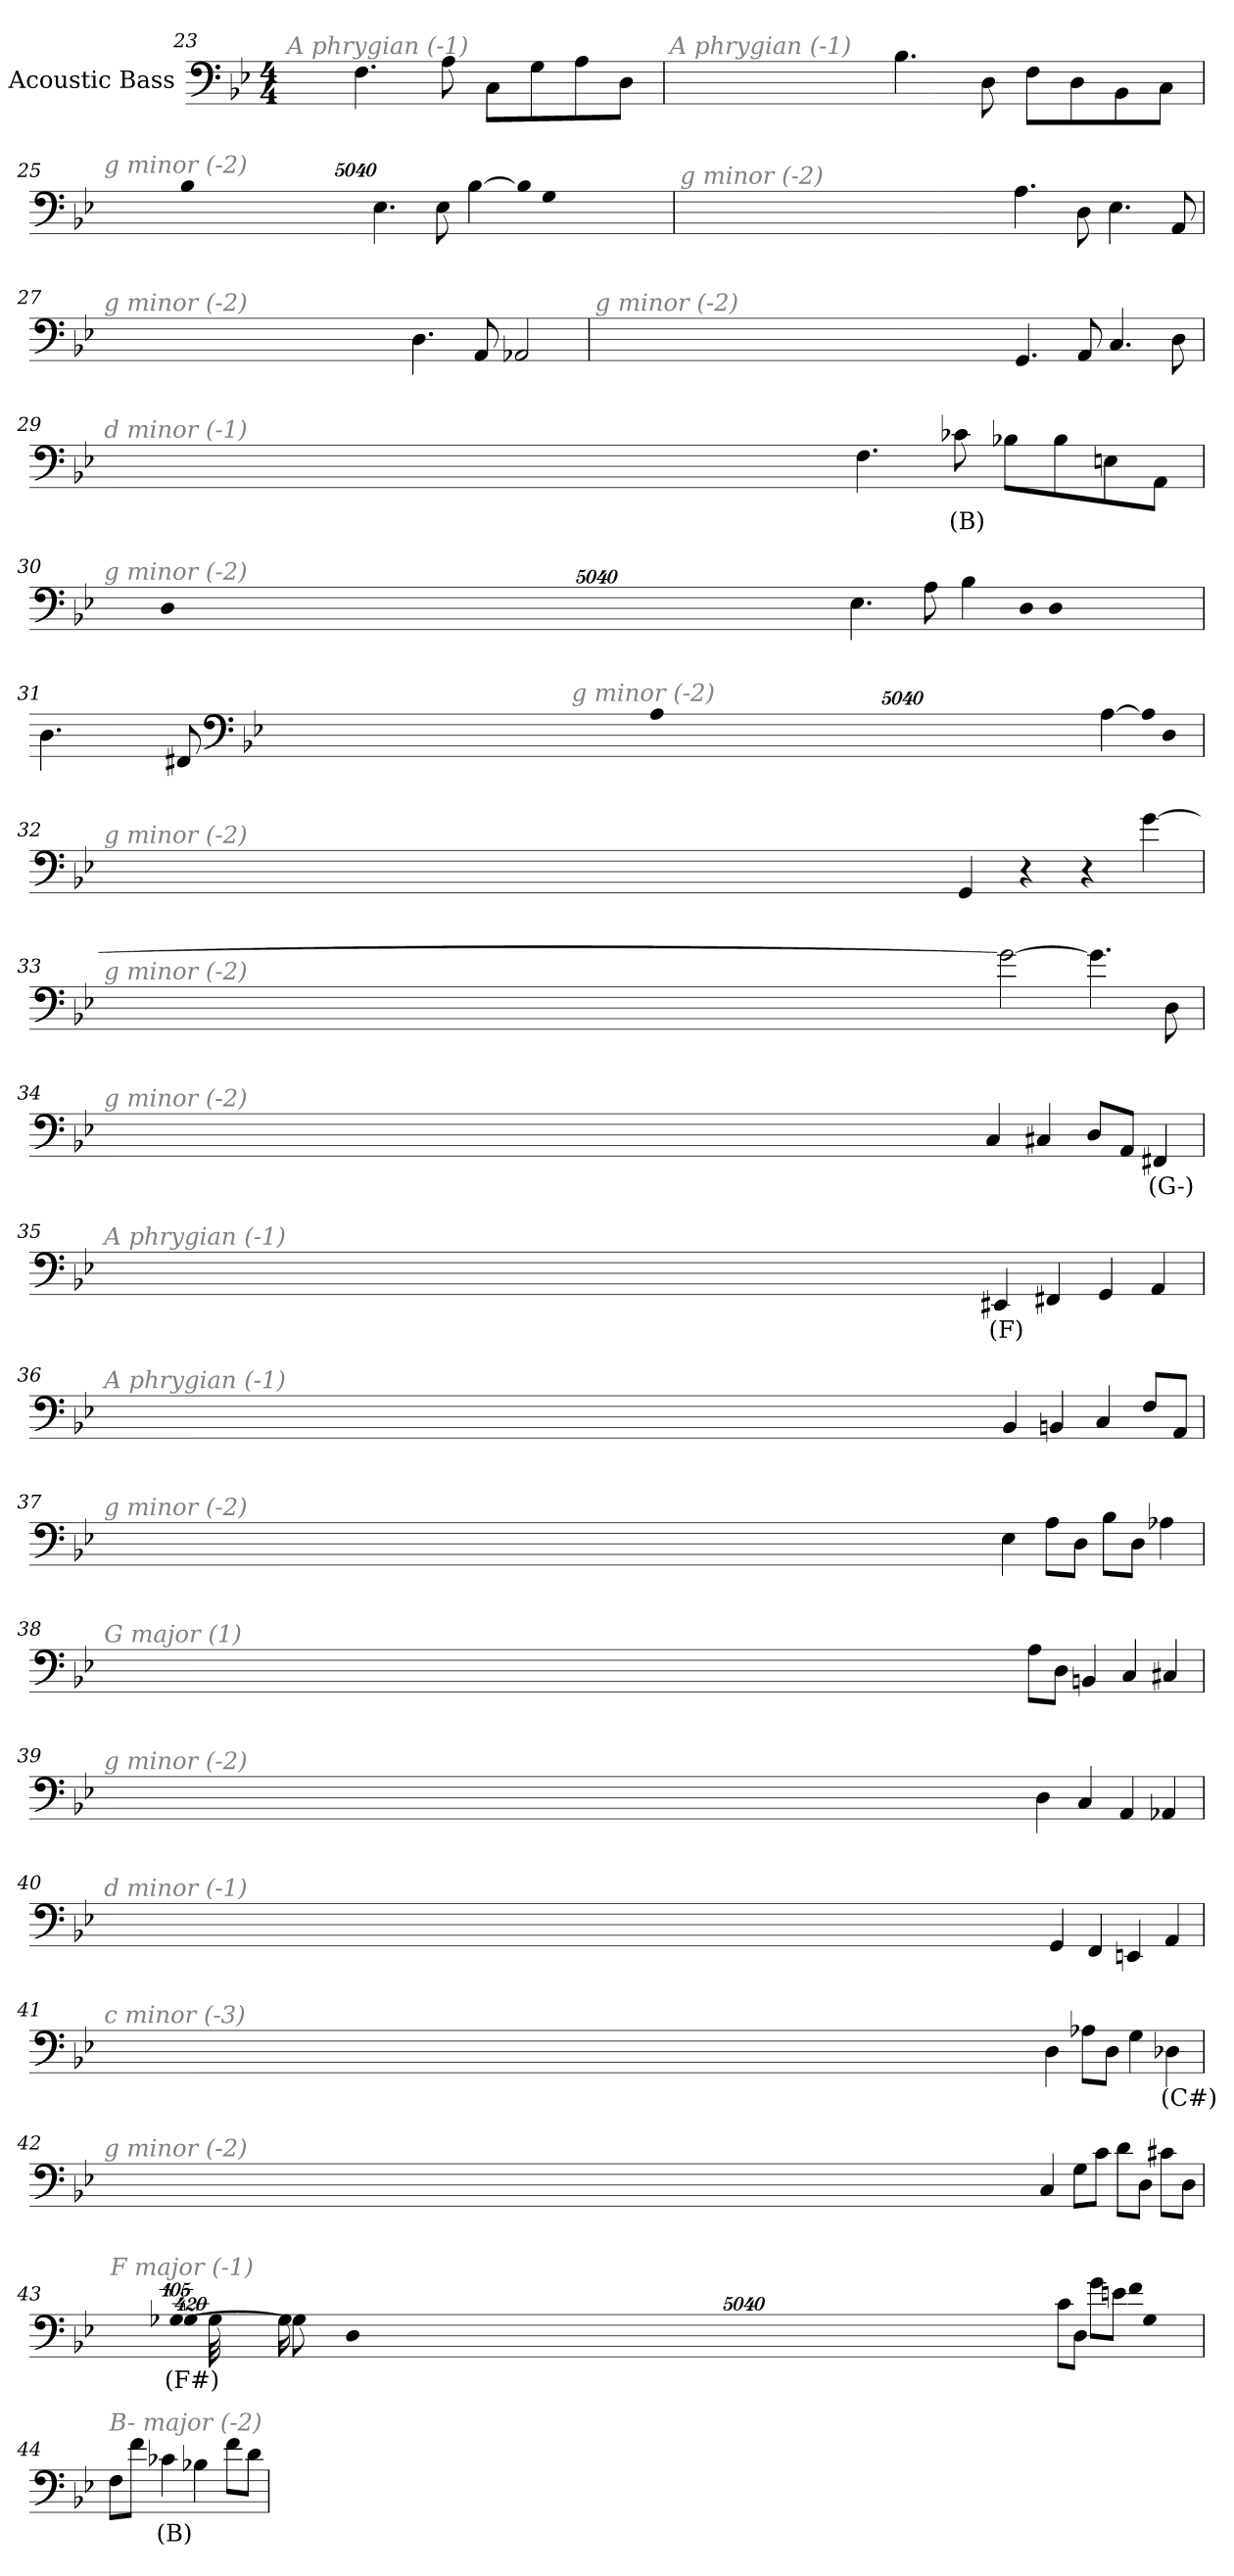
**kern	**text
*part1	*part1
*staff1	*staff1
*I"Acoustic Bass	*
*clefF4	*
*ITrd7c12	*
*k[b-e-]	*
*B-:	*
*M4/4	*
=23	=23
!LO:TX:i:color=#808080:t=A phrygian (-1)	!
4.FF	.
8AA	.
8CCL	.
8GG	.
8AA	.
8DDJ	.
=24	=24
!LO:TX:i:color=#808080:t=A phrygian (-1)	!
4.BB-	.
8DD	.
8FFL	.
8DD	.
8BBB-	.
8CCJ	.
=25	=25
!LO:TX:i:color=#808080:t=g minor (-2)	!
4.EE-	.
8EE-	.
[4BB-	.
!LO:N:vis=8	!
40320%3347BB-L]	.
!LO:N:vis=8	!
40320%3347GG	.
!LO:N:vis=8	!
40320%3347BB-J	.
=26	=26
!LO:TX:i:color=#808080:t=g minor (-2)	!
4.AA	.
8DD	.
4.EE-	.
8AAA	.
=27	=27
!LO:TX:i:color=#808080:t=g minor (-2)	!
4.DD	.
8AAA	.
2AAA-X	.
=28	=28
!LO:TX:i:color=#808080:t=g minor (-2)	!
4.GGG	.
8AAA	.
4.CC	.
8DD	.
=29	=29
!LO:TX:i:color=#808080:t=d minor (-1)	!
4.FF	.
8C-Xi	(B)
8BB-XL	.
8BB-	.
8EEn	.
8AAAJ	.
=30	=30
!LO:TX:i:color=#808080:t=g minor (-2)	!
4.EE-	.
8AA	.
4BB-	.
!LO:N:vis=8	!
40320%3347DDL	.
!LO:N:vis=8	!
40320%3347DD	.
!LO:N:vis=8	!
40320%3347DDJ	.
=31	=31
!LO:TX:i:color=#808080:t=g minor (-2)	!
[4AA	.
!LO:N:vis=8	!
40320%3347AAL]	.
!LO:N:vis=8	!
40320%3347DD	.
!LO:N:vis=8	!
40320%3347AAJ	.
4.DD	.
8FFF#X	.
=32	=32
!LO:TX:i:color=#808080:t=g minor (-2)	!
4GGG	.
4r	.
4r	.
[4G	.
=33	=33
!LO:TX:i:color=#808080:t=g minor (-2)	!
2G_	.
4.G]	.
8DD	.
=34	=34
!LO:TX:i:color=#808080:t=g minor (-2)	!
4CC	.
4CC#X	.
8DDL	.
8AAAJ	.
4FFF#Xi	(G-)
=35	=35
!LO:TX:i:color=#808080:t=A phrygian (-1)	!
4EEE#Xj	(F)
4FFF#X	.
4GGG	.
4AAA	.
=36	=36
!LO:TX:i:color=#808080:t=A phrygian (-1)	!
4BBB-	.
4BBBn	.
4CC	.
8FFL	.
8AAAJ	.
=37	=37
!LO:TX:i:color=#808080:t=g minor (-2)	!
4EE-	.
8AAL	.
8DDJ	.
8BB-L	.
8DDJ	.
4AA-X	.
=38	=38
!LO:TX:i:color=#808080:t=G major (1)	!
8AAL	.
8DDJ	.
4BBBn	.
4CC	.
4CC#X	.
=39	=39
!LO:TX:i:color=#808080:t=g minor (-2)	!
4DD	.
4CC	.
4AAA	.
4AAA-X	.
=40	=40
!LO:TX:i:color=#808080:t=d minor (-1)	!
4GGG	.
4FFF	.
4EEEn	.
4AAA	.
=41	=41
!LO:TX:i:color=#808080:t=c minor (-3)	!
4DD	.
8AA-XL	.
8DDJ	.
4GG	.
4DD-Xi	(C#)
=42	=42
!LO:TX:i:color=#808080:t=g minor (-2)	!
4CC	.
8GGL	.
8CJ	.
8DL	.
8DDJ	.
8C#XL	.
8DDJ	.
=43	=43
!LO:TX:i:color=#808080:t=F major (-1)	!
8CL	.
8DDJ	.
8GL	.
8EnJ	.
!LO:N:vis=8	!
40320%3347FL	.
!LO:N:vis=8	!
40320%3347GG	.
!LO:N:vis=8	!
40320%3347DDJ	.
!LO:N:vis=1024	!
[13440%13GG-Xi	(F#)
8GG-i_	.
16GG-i_	.
32GG-i_	.
!LO:N:vis=1024%31	!
13440%407GG-i]	.
=44	=44
!LO:TX:i:color=#808080:t=B- major (-2)	!
8FFL	.
8FJ	.
4C-Xi	(B)
4BB-X	.
8FL	.
8DJ	.
=	=
*-	*-
